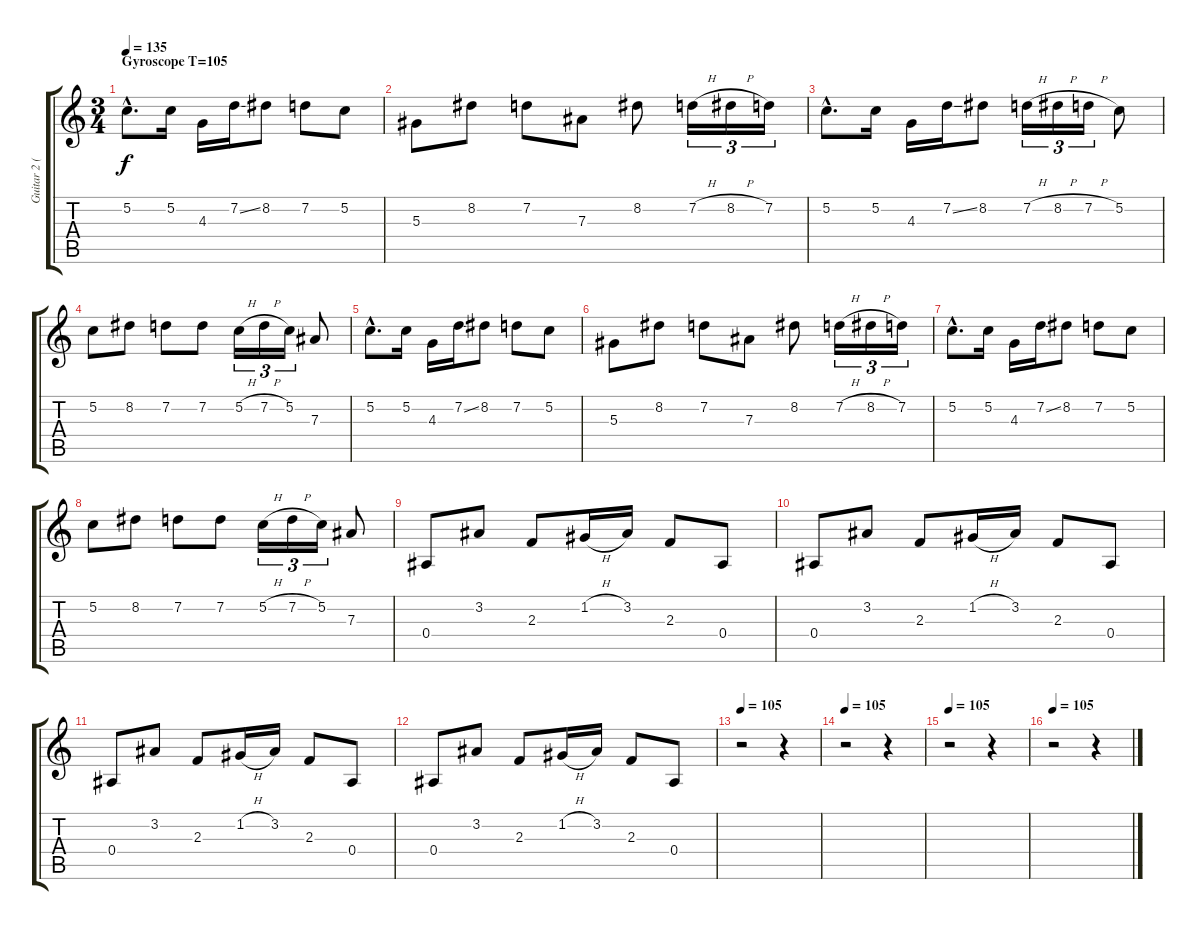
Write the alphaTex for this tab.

\track ("Guitar 2 (Clean)" "Guitar 2 (") {instrument acousticguitarnylon}
\staff {score tabs}
\tuning (C4 G3 Eb3 Bb2 F2 C2) {hide}
\ts (3 4)
\section ("" "Gyroscope T=105")
\tempo 135
\tempo 105
\tempo 135
\clef g2
\ks c
5.2{hac}.8{d dy f instrument acousticguitarnylon} 5.2.16 4.3.16 7.2{ss}.16 8.2.8 7.2.8 5.2.8 |
5.3.8 8.2.8 7.2.8 7.3.8 8.2.8 7.2{h}.16{tu (3 2)} 8.2{h}.16{tu (3 2)} 7.2.16{tu (3 2)} |
5.2{hac}.8{d} 5.2.16 4.3.16 7.2{ss}.16 8.2.8 7.2{h}.16{tu (3 2)} 8.2{h}.16{tu (3 2)} 7.2{h}.16{tu (3 2)} 5.2.8 |
5.2.8 8.2.8 7.2.8 7.2.8 5.2{h}.16{tu (3 2)} 7.2{h}.16{tu (3 2)} 5.2.16{tu (3 2)} 7.3.8 |
5.2{hac}.8{d} 5.2.16 4.3.16 7.2{ss}.16 8.2.8 7.2.8 5.2.8 |
5.3.8 8.2.8 7.2.8 7.3.8 8.2.8 7.2{h}.16{tu (3 2)} 8.2{h}.16{tu (3 2)} 7.2.16{tu (3 2)} |
5.2{hac}.8{d} 5.2.16 4.3.16 7.2{ss}.16 8.2.8 7.2.8 5.2.8 |
5.2.8 8.2.8 7.2.8 7.2.8 5.2{h}.16{tu (3 2)} 7.2{h}.16{tu (3 2)} 5.2.16{tu (3 2)} 7.3.8 |
0.4.8 3.2.8 2.3.8 1.2{h}.16 3.2.16 2.3.8 0.4.8 |
0.4.8 3.2.8 2.3.8 1.2{h}.16 3.2.16 2.3.8 0.4.8 |
0.4.8 3.2.8 2.3.8 1.2{h}.16 3.2.16 2.3.8 0.4.8 |
0.4.8 3.2.8 2.3.8 1.2{h}.16 3.2.16 2.3.8 0.4.8 |
\tempo 105
r.2 r.4 |
\tempo 105
r.2 r.4 |
\tempo 105
r.2 r.4 |
\tempo 105
r.2 r.4
